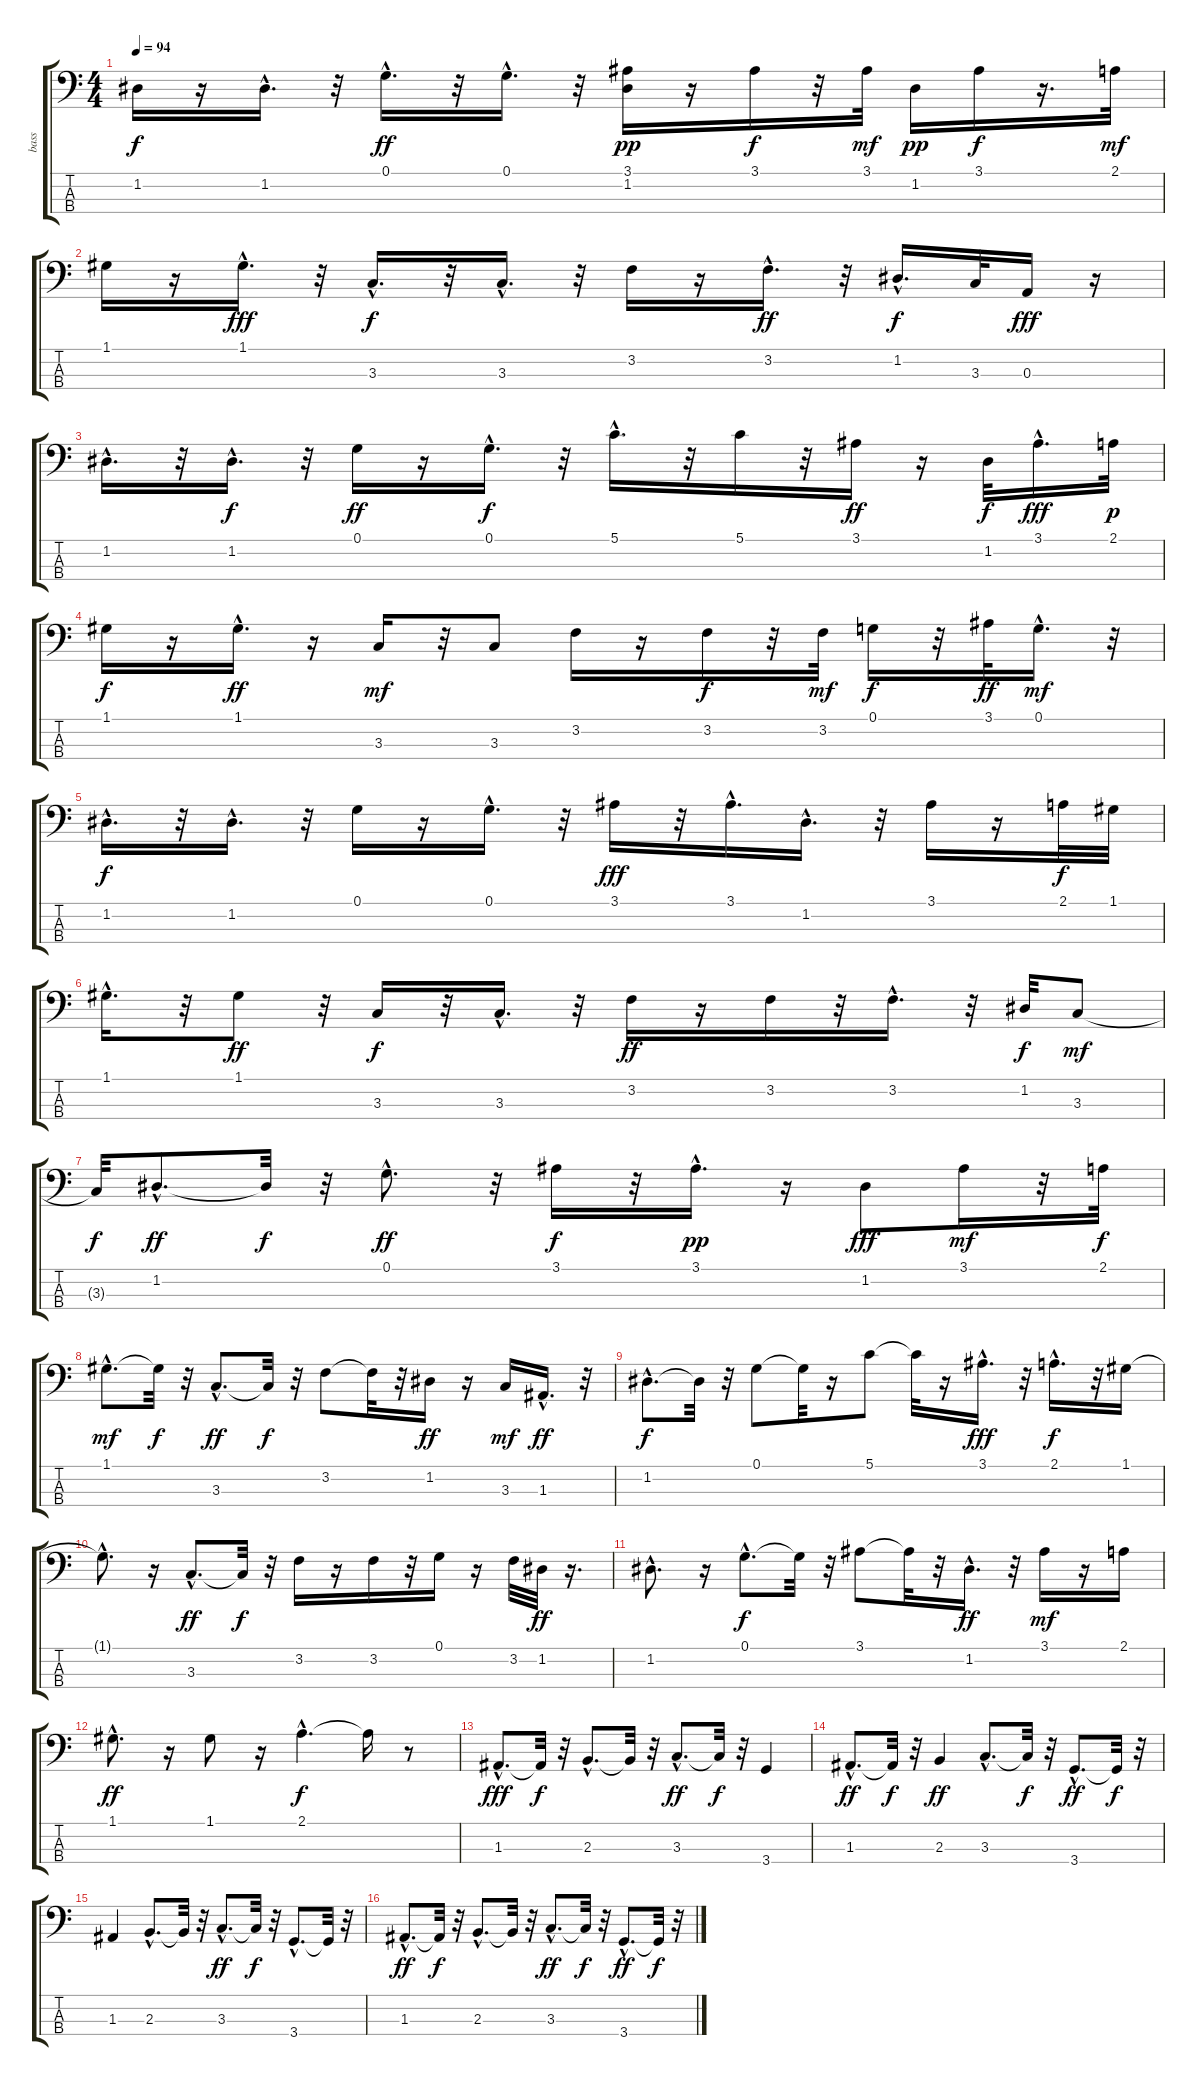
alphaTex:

\track ("bass" "bass") {instrument fretlessbass}
\staff {score tabs}
\tuning (G2 D2 A1 E1) {hide}
\ts (4 4)
\tempo 94
\clef f4
\ks c
1.2.16{dy f} r.16 1.2{hac}.16{d} r.32 0.1{hac}.16{d dy ff} r.32 0.1{hac}.16{d} r.32 (3.1 1.2).16{dy pp} r.16 3.1.16{dy f} r.32 3.1.32{dy mf} 1.2.16{dy pp} 3.1.16{dy f} r.16{d} 2.1.32{dy mf} |
1.1.16 r.16 1.1{hac}.16{d dy fff} r.32 3.3{hac}.16{d dy f} r.32 3.3{hac}.16{d} r.32 3.2.16 r.16 3.2{hac}.16{d dy ff} r.32 1.2{hac}.16{d dy f} 3.3.32 0.3.16{dy fff} r.16 |
1.2{hac}.16{d} r.32 1.2{hac}.16{d dy f} r.32 0.1.16{dy ff} r.16 0.1{hac}.16{d dy f} r.32 5.1{hac}.16{d} r.32 5.1.16 r.32 3.1.16{dy ff} r.16 1.2.32{dy f} 3.1{hac}.16{d dy fff} 2.1.32{dy p} |
1.1.16{dy f} r.16 1.1{hac}.16{d dy ff} r.16 3.3.16{dy mf} r.32 3.3.8 3.2.16 r.16 3.2.16{dy f} r.32 3.2.32{dy mf} 0.1.16{dy f} r.32 3.1.32{dy ff} 0.1{hac}.16{d dy mf} r.32 |
1.2{hac}.16{d dy f} r.32 1.2{hac}.16{d} r.32 0.1.16 r.16 0.1{hac}.16{d} r.32 3.1.16{dy fff} r.32 3.1{hac}.16{d} 1.2{hac}.16{d} r.32 3.1.16 r.16 2.1.32{dy f} 1.1.32 |
1.1{hac}.16{d} r.32 1.1.8{dy ff} r.32 3.3.16{dy f} r.32 3.3{hac}.16{d} r.32 3.2.16{dy ff} r.16 3.2.16 r.32 3.2{hac}.16{d} r.32 1.2.32{dy f} 3.3.8{dy mf} |
3.3{t}.32{dy f} 1.2{hac}.8{d dy ff} 1.2{t}.32{dy f} r.32 0.1{hac}.8{d dy ff} r.32 3.1.16{dy f} r.32 3.1{hac}.16{d dy pp} r.16 1.2.8{dy fff} 3.1.16{dy mf} r.32 2.1.32{dy f} |
1.1{hac}.8{d dy mf} 1.1{t}.32{dy f} r.32 3.3{hac}.8{d dy ff} 3.3{t}.32{dy f} r.32 3.2.8 3.2{t}.32 r.32 1.2.16{dy ff} r.16 3.3.16{dy mf} 1.3{hac}.16{d dy ff} r.32 |
1.2{hac}.8{d dy f} 1.2{t}.32 r.32 0.1.8 0.1{t}.32 r.16 5.1.8 5.1{t}.32 r.16 3.1{hac}.16{d dy fff} r.32 2.1{hac}.16{d dy f} r.32 1.1.16 |
1.1{hac t}.8{d} r.16 3.3{hac}.8{d dy ff} 3.3{t}.32{dy f} r.32 3.2.16 r.16 3.2.16 r.32 0.1.16 r.16 3.2.32 1.2.32{dy ff} r.16{d} |
1.2{hac}.8{d} r.16 0.1{hac}.8{d dy f} 0.1{t}.32 r.32 3.1.8 3.1{t}.32 r.32 1.2{hac}.16{d dy ff} r.32 3.1.16{dy mf} r.16 2.1.16 |
1.1{hac}.8{d dy ff} r.16 1.1.8 r.16 2.1{hac}.4{d dy f} 2.1{t}.16 r.8 |
1.3{hac}.8{d dy fff} 1.3{t}.32{dy f} r.32 2.3{hac}.8{d} 2.3{t}.32 r.32 3.3{hac}.8{d dy ff} 3.3{t}.32{dy f} r.32 3.4.4 |
1.3{hac}.8{d dy ff} 1.3{t}.32{dy f} r.32 2.3.4{dy ff} 3.3{hac}.8{d} 3.3{t}.32{dy f} r.32 3.4{hac}.8{d dy ff} 3.4{t}.32{dy f} r.32 |
1.3.4 2.3{hac}.8{d} 2.3{t}.32 r.32 3.3{hac}.8{d dy ff} 3.3{t}.32{dy f} r.32 3.4{hac}.8{d} 3.4{t}.32 r.32 |
1.3{hac}.8{d dy ff} 1.3{t}.32{dy f} r.32 2.3{hac}.8{d} 2.3{t}.32 r.32 3.3{hac}.8{d dy ff} 3.3{t}.32{dy f} r.32 3.4{hac}.8{d dy ff} 3.4{t}.32{dy f} r.32
